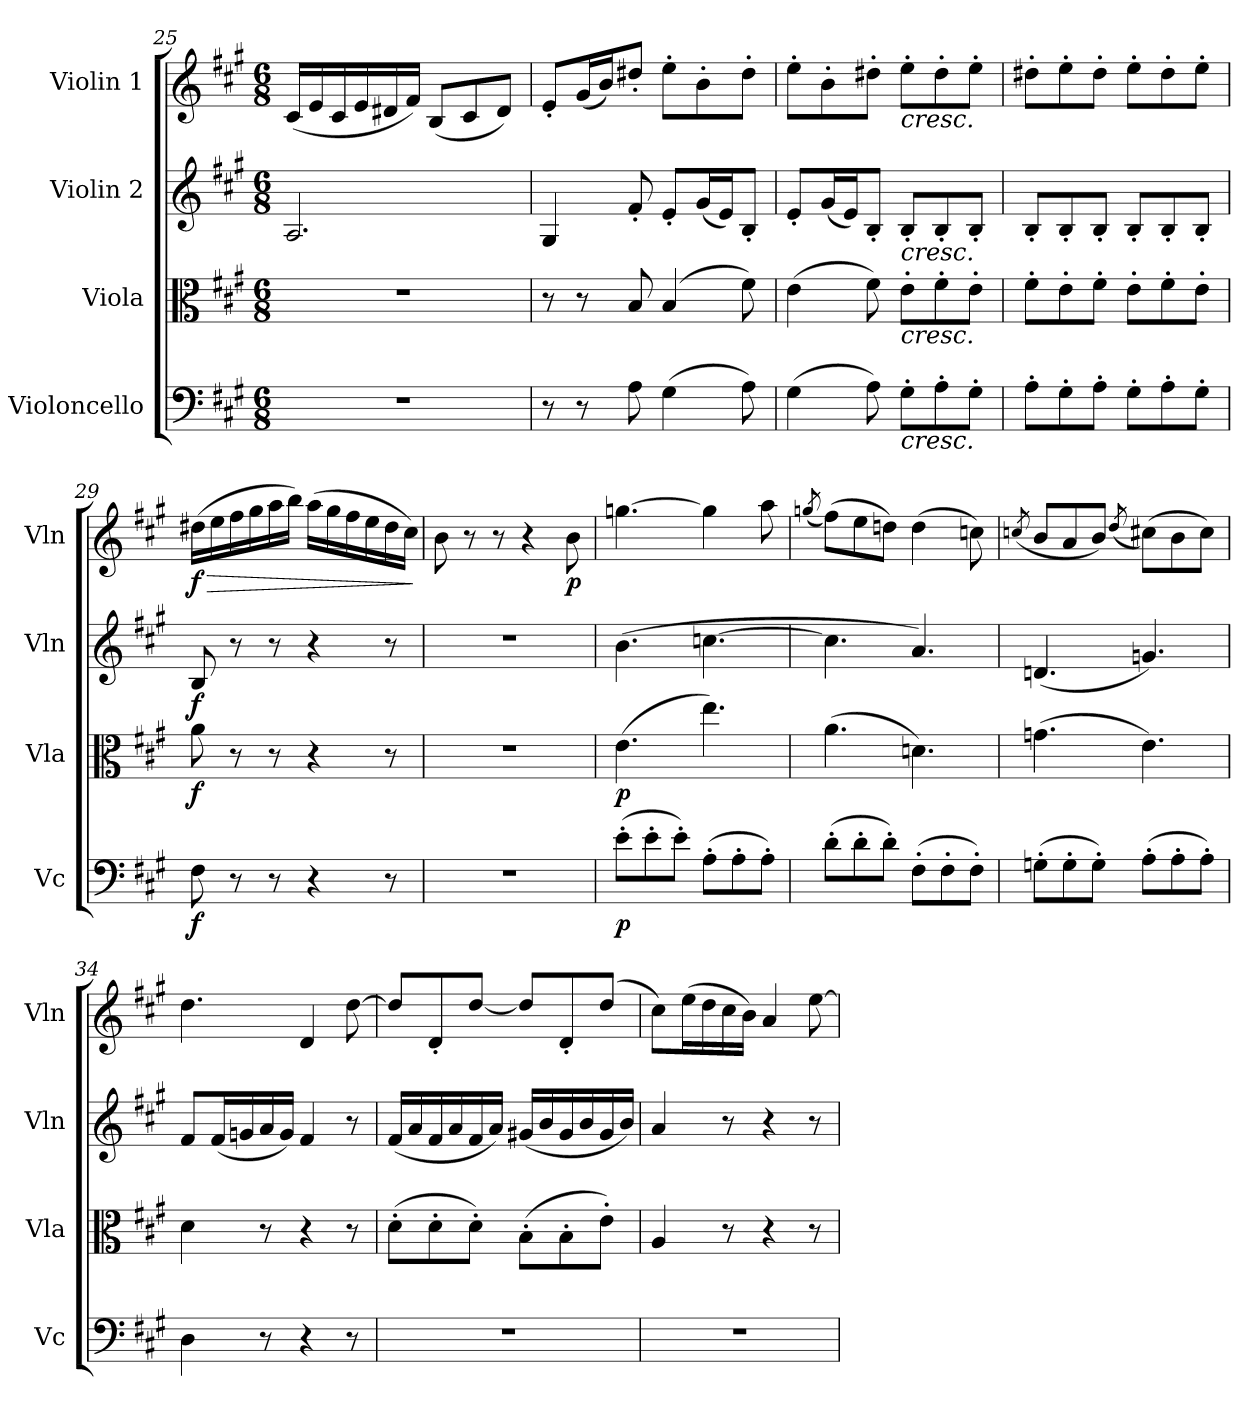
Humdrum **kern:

**kern	**dynam	**kern	**dynam	**kern	**dynam	**kern	**dynam
*part4	*part4	*part3	*part3	*part2	*part2	*part1	*part1
*staff4	*staff4	*staff3	*staff3	*staff2	*staff2	*staff1	*staff1
*I"Violoncello	*	*I"Viola	*	*I"Violin 2	*	*I"Violin 1	*
*I'Vc	*	*I'Vla	*	*I'Vln	*	*I'Vln	*
*clefF4	*	*clefC3	*	*clefG2	*	*clefG2	*
*k[f#c#g#]	*	*k[f#c#g#]	*	*k[f#c#g#]	*	*k[f#c#g#]	*
*M6/8	*	*M6/8	*	*M6/8	*	*M6/8	*
=25	=25	=25	=25	=25	=25	=25	=25
2.r	.	2.r	.	2.A/	.	(<16c#/LL	.
.	.	.	.	.	.	16e/	.
.	.	.	.	.	.	16c#/	.
.	.	.	.	.	.	16e/	.
.	.	.	.	.	.	16d#X/	.
.	.	.	.	.	.	16f#/JJ)	.
.	.	.	.	.	.	(<8B/L	.
.	.	.	.	.	.	8c#/	.
.	.	.	.	.	.	8d#/J)	.
!!LO:LB:g=z
=26	=26	=26	=26	=26	=26	=26	=26
8r	.	8r	.	4G#/	.	8e'/L	.
8r	.	8r	.	.	.	(<16g#/L	.
.	.	.	.	.	.	16b/J)	.
8A\	.	8B/	.	8f#'/	.	8dd#X'/J	.
(>4G#\	.	(>4B/	.	8e'/L	.	8ee'\L	.
.	.	.	.	(<16g#/L	.	8b'\	.
.	.	.	.	16e/J)	.	.	.
8A\)	.	8f#\)	.	8B'/J	.	8dd#'\J	.
=27	=27	=27	=27	=27	=27	=27	=27
(>4G#\	.	(>4e\	.	8e'/L	.	8ee'\L	.
.	.	.	.	(<16g#/L	.	8b'\	.
.	.	.	.	16e/J)	.	.	.
8A\)	.	8f#\)	.	8B'/J	.	8dd#X'\J	.
!	!	!	!	!	!	!LO:TX:b:i:t=cresc.	!
!	!	!	!	!LO:TX:b:i:t=cresc.	!	!	!
!	!	!LO:TX:b:i:t=cresc.	!	!	!	!	!
!LO:TX:b:i:t=cresc.	!	!	!	!	!	!	!
8G#'\L	.	8e'\L	.	8B'/L	.	8ee'\L	.
8A'\	.	8f#'\	.	8B'/	.	8dd#'\	.
8G#'\J	.	8e'\J	.	8B'/J	.	8ee'\J	.
=28	=28	=28	=28	=28	=28	=28	=28
8A'\L	.	8f#'\L	.	8B'/L	.	8dd#X'\L	.
8G#'\	.	8e'\	.	8B'/	.	8ee'\	.
8A'\J	.	8f#'\J	.	8B'/J	.	8dd#'\J	.
8G#'\L	.	8e'\L	.	8B'/L	.	8ee'\L	.
8A'\	.	8f#'\	.	8B'/	.	8dd#'\	.
8G#'\J	.	8e'\J	.	8B'/J	.	8ee'\J	.
=29	=29	=29	=29	=29	=29	=29	=29
!	!LO:DY:b	!	!LO:DY:b	!	!LO:DY:b	!	!LO:HP:b
!	!	!	!	!	!	!	!LO:DY:n=1:b
8F#\	f	8a\	f	8B/	f	(>16dd#X\LL	> f
.	.	.	.	.	.	16ee\	.
8r	.	8r	.	8r	.	16ff#\	.
.	.	.	.	.	.	16gg#\	.
8r	.	8r	.	8r	.	16aa\	.
.	.	.	.	.	.	16bb\JJ)	.
4r	.	4r	.	4r	.	(>16aa\LL	.
.	.	.	.	.	.	16gg#\	.
.	.	.	.	.	.	16ff#\	.
.	.	.	.	.	.	16ee\	.
8r	.	8r	.	8r	.	16dd#\	.
.	.	.	.	.	.	16cc#\JJ)	.
.	.	.	.	.	.	.	]
=30	=30	=30	=30	=30	=30	=30	=30
2.r	.	2.r	.	2.r	.	8b\	.
.	.	.	.	.	.	8r	.
.	.	.	.	.	.	8r	.
.	.	.	.	.	.	4r	.
!	!	!	!	!	!	!	!LO:DY:b
.	.	.	.	.	.	8b\	p
!!LO:LB:g=z
=31	=31	=31	=31	=31	=31	=31	=31
!	!LO:DY:b	!	!LO:DY:b	!	!	!	!
(>8e'\L	p	(>4.e\	p	(>4.b\	.	[4.ggn\	.
8e'\	.	.	.	.	.	.	.
8e'\J)	.	.	.	.	.	.	.
(>8A'\L	.	4.ee\)	.	[4.ccn\	.	4gg\]	.
8A'\	.	.	.	.	.	.	.
8A'\J)	.	.	.	.	.	8aa\	.
=32	=32	=32	=32	=32	=32	=32	=32
.	.	.	.	.	.	(<8qggn/	.
(>8d'\L	.	(>4.a\	.	4.cc\]	.	(>8ff#\L)	.
8d'\	.	.	.	.	.	8ee\	.
8d'\J)	.	.	.	.	.	8ddn\J)	.
(>8F#'\L	.	4.dn\)	.	4.a/)	.	(>4dd\	.
8F#'\	.	.	.	.	.	.	.
8F#'\J)	.	.	.	.	.	8ccn\)	.
=33	=33	=33	=33	=33	=33	=33	=33
.	.	.	.	.	.	(<8qccn/	.
(>8Gn'\L	.	(>4.gn\	.	(<4.dn/	.	8b/L	.
8G'\	.	.	.	.	.	8a/	.
8G'\J)	.	.	.	.	.	8b/J)	.
.	.	.	.	.	.	(<8qdd/	.
(>8A'\L	.	4.e\)	.	4.gn/)	.	(>8cc#X\L)	.
8A'\	.	.	.	.	.	8b\	.
8A'\J)	.	.	.	.	.	8cc#\J)	.
=34	=34	=34	=34	=34	=34	=34	=34
4D\	.	4d\	.	8f#/L	.	4.dd\	.
.	.	.	.	(<16f#/L	.	.	.
.	.	.	.	16gn/	.	.	.
8r	.	8r	.	16a/	.	.	.
.	.	.	.	16g/JJ)	.	.	.
4r	.	4r	.	4f#/	.	4d/	.
8r	.	8r	.	8r	.	[8dd\	.
=35	=35	=35	=35	=35	=35	=35	=35
2.r	.	(>8d'\L	.	(<16f#/LL	.	8dd/L]	.
.	.	.	.	16a/	.	.	.
.	.	8d'\	.	16f#/	.	8d'/	.
.	.	.	.	16a/	.	.	.
.	.	8d'\J)	.	16f#/	.	[8dd/J	.
.	.	.	.	16a/JJ)	.	.	.
.	.	(>8B'\L	.	(<16g#X/LL	.	8dd/L]	.
.	.	.	.	16b/	.	.	.
.	.	8B'\	.	16g#/	.	8d'/	.
.	.	.	.	16b/	.	.	.
.	.	8e'\J)	.	16g#/	.	(<8dd/J	.
.	.	.	.	16b/JJ)	.	.	.
!!LO:PB:g=z
=36	=36	=36	=36	=36	=36	=36	=36
2.r	.	4A/	.	4a/	.	8cc#\L)	.
.	.	.	.	.	.	(>16ee\L	.
.	.	.	.	.	.	16dd\	.
.	.	8r	.	8r	.	16cc#\	.
.	.	.	.	.	.	16b\JJ)	.
.	.	4r	.	4r	.	4a/	.
.	.	8r	.	8r	.	[8ee\	.
=	=	=	=	=	=	=	=
*-	*-	*-	*-	*-	*-	*-	*-
